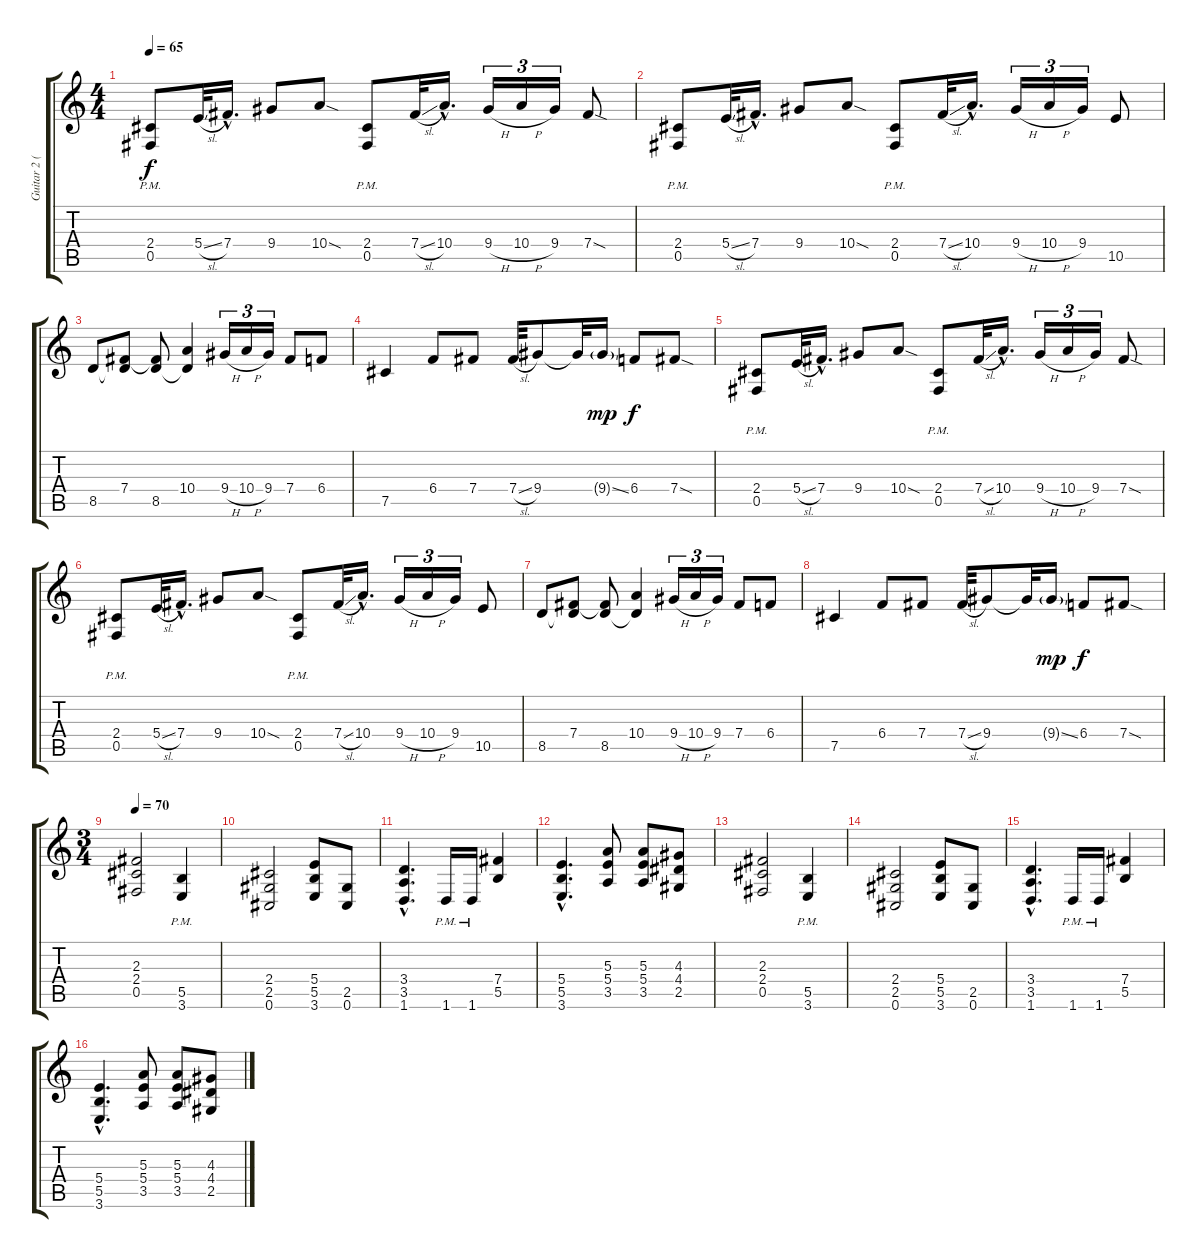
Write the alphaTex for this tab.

\track ("Guitar 2 (Distortion)" "Guitar 2 (") {instrument distortionguitar}
\staff {score tabs}
\tuning (Db4 Ab3 E3 B2 Gb2 Db2) {hide}
\ts (4 4)
\tempo 65
\clef g2
\ks c
(2.4{pm} 0.5{pm}).8{dy f} 5.4{sl}.32 7.4{hac}.16{d} 9.4.8 10.4{sod}.8 (2.4{pm} 0.5{pm}).8 7.4{sl}.32 10.4{hac}.16{d} 9.4{h}.16{tu (3 2)} 10.4{h}.16{tu (3 2)} 9.4.16{tu (3 2)} 7.4{sod}.8 |
(2.4{pm} 0.5{pm}).8 5.4{sl}.32 7.4{hac}.16{d} 9.4.8 10.4{sod}.8 (2.4{pm} 0.5{pm}).8 7.4{sl}.32 10.4{hac}.16{d} 9.4{h}.16{tu (3 2)} 10.4{h}.16{tu (3 2)} 9.4.16{tu (3 2)} 10.5.8 |
8.5.8 (7.4 8.5{t}).8 (7.4{t} 8.5).8 (10.4 8.5{t}).4 9.4{h}.16{tu (3 2)} 10.4{h}.16{tu (3 2)} 9.4.16{tu (3 2)} 7.4.8 6.4.8 |
7.5.4 6.4.8 7.4.8 7.4{sl}.32 9.4.8 9.4{t}.32 9.4{ss g}.16{dy mp} 6.4.8{dy f} 7.4{sod}.8 |
(2.4{pm} 0.5{pm}).8 5.4{sl}.32 7.4{hac}.16{d} 9.4.8 10.4{sod}.8 (2.4{pm} 0.5{pm}).8 7.4{sl}.32 10.4{hac}.16{d} 9.4{h}.16{tu (3 2)} 10.4{h}.16{tu (3 2)} 9.4.16{tu (3 2)} 7.4{sod}.8 |
(2.4{pm} 0.5{pm}).8 5.4{sl}.32 7.4{hac}.16{d} 9.4.8 10.4{sod}.8 (2.4{pm} 0.5{pm}).8 7.4{sl}.32 10.4{hac}.16{d} 9.4{h}.16{tu (3 2)} 10.4{h}.16{tu (3 2)} 9.4.16{tu (3 2)} 10.5.8 |
8.5.8 (7.4 8.5{t}).8 (7.4{t} 8.5).8 (10.4 8.5{t}).4 9.4{h}.16{tu (3 2)} 10.4{h}.16{tu (3 2)} 9.4.16{tu (3 2)} 7.4.8 6.4.8 |
7.5.4 6.4.8 7.4.8 7.4{sl}.32 9.4.8 9.4{t}.32 9.4{ss g}.16{dy mp} 6.4.8{dy f} 7.4{sod}.8 |
\ts (3 4)
\tempo 70
(2.3 2.4 0.5).2 (5.5{pm} 3.6{pm}).4 |
(2.4 2.5 0.6).2 (5.4 5.5 3.6).8 (2.5 0.6).8 |
(3.4{hac} 3.5{hac} 1.6{hac}).4{d} 1.6{pm}.16 1.6{pm}.16 (7.4 5.5).4 |
(5.4{hac} 5.5{hac} 3.6{hac}).4{d} (5.3 5.4 3.5).8 (5.3 5.4 3.5).8 (4.3 4.4 2.5).8 |
(2.3 2.4 0.5).2 (5.5{pm} 3.6{pm}).4 |
(2.4 2.5 0.6).2 (5.4 5.5 3.6).8 (2.5 0.6).8 |
(3.4{hac} 3.5{hac} 1.6{hac}).4{d} 1.6{pm}.16 1.6{pm}.16 (7.4 5.5).4 |
(5.4{hac} 5.5{hac} 3.6{hac}).4{d} (5.3 5.4 3.5).8 (5.3 5.4 3.5).8 (4.3 4.4 2.5).8
